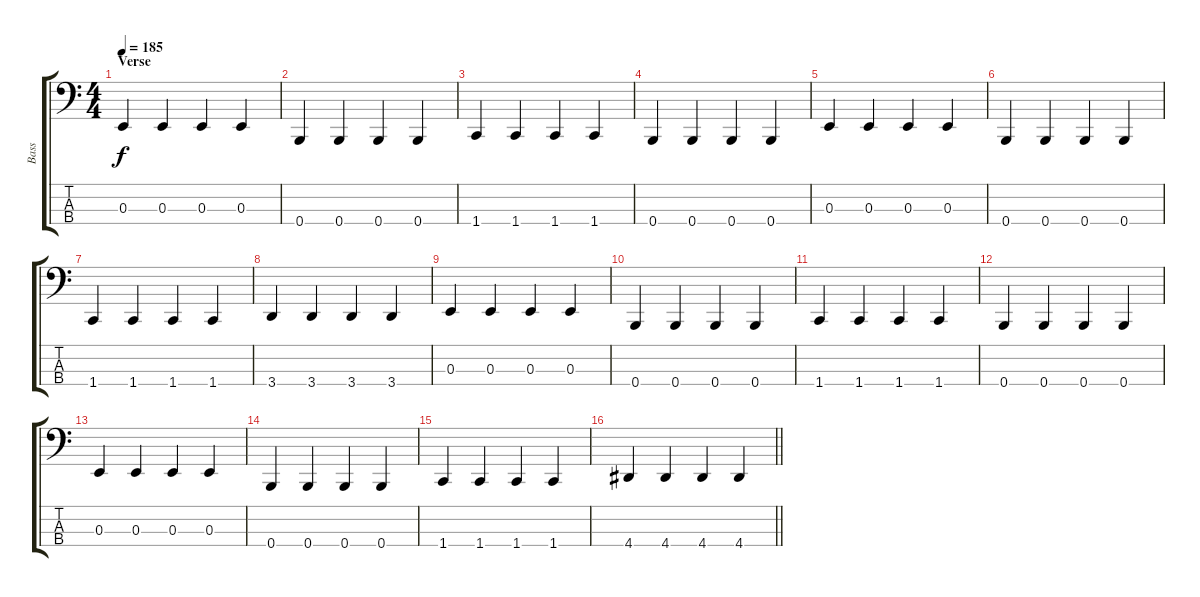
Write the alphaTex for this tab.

\track ("Bass" "Bass") {instrument electricbassfinger}
\staff {score tabs}
\tuning (D2 A1 E1 B0) {hide}
\ts (4 4)
\section ("" "Verse")
\tempo 185
\clef f4
\ks c
0.3.4{dy f} 0.3.4 0.3.4 0.3.4 |
0.4.4 0.4.4 0.4.4 0.4.4 |
1.4.4 1.4.4 1.4.4 1.4.4 |
0.4.4 0.4.4 0.4.4 0.4.4 |
0.3.4 0.3.4 0.3.4 0.3.4 |
0.4.4 0.4.4 0.4.4 0.4.4 |
1.4.4 1.4.4 1.4.4 1.4.4 |
3.4.4 3.4.4 3.4.4 3.4.4 |
0.3.4 0.3.4 0.3.4 0.3.4 |
0.4.4 0.4.4 0.4.4 0.4.4 |
1.4.4 1.4.4 1.4.4 1.4.4 |
0.4.4 0.4.4 0.4.4 0.4.4 |
0.3.4 0.3.4 0.3.4 0.3.4 |
0.4.4 0.4.4 0.4.4 0.4.4 |
1.4.4 1.4.4 1.4.4 1.4.4 |
\barLineRight lightlight
4.4.4 4.4.4 4.4.4 4.4.4
